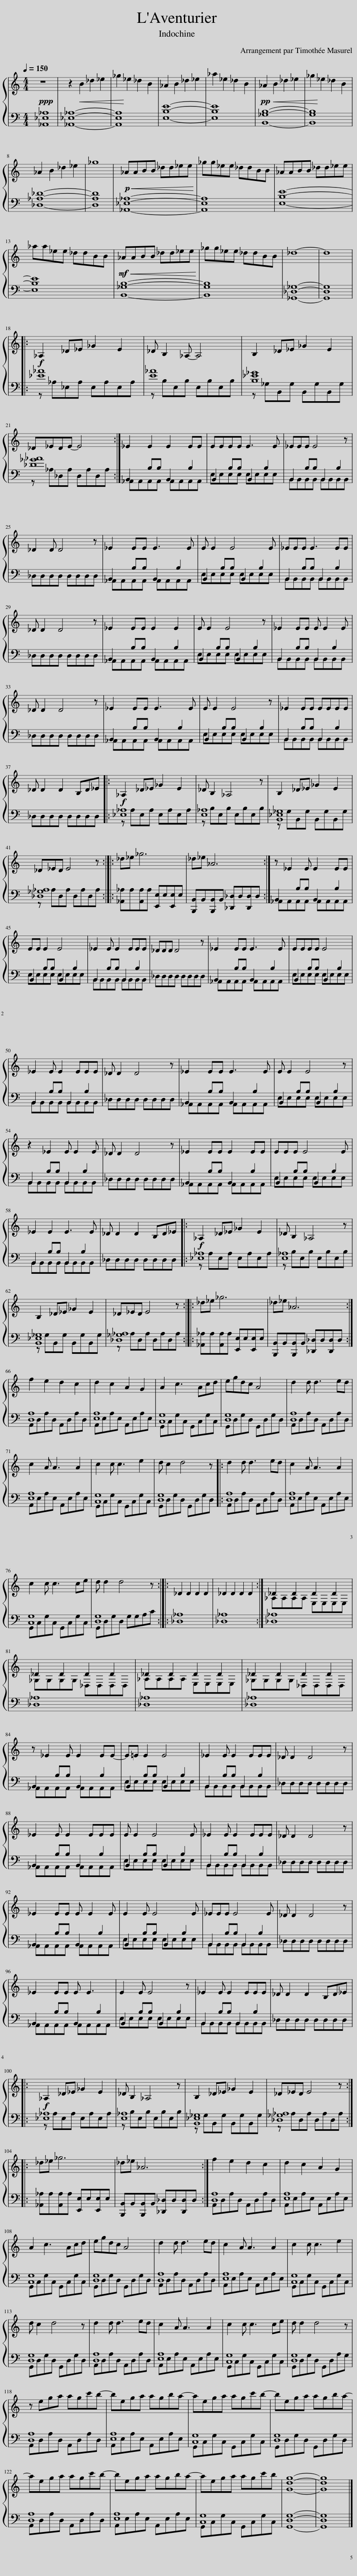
X:1
%%score { ( 1 4 ) | ( 2 3 ) }
L:1/8
Q:1/4=150
M:4/4
I:linebreak $
K:C
V:1 treble
V:4 treble
V:2 bass
V:3 bass
V:1
!ppp! z8 | z2!<(! B2 _d2 _e2 | _g2!<)! _e2 _d2 B2 | _A2 B2 _d2 _e2 | _a2 _e2 _d2 B2 | %5
!pp! _A2!<(! B2 _d2 _e2 | _g2!<)! _e2 _d2 B2 |$ _A2 B2 _d2 _e2 | _g8 |!p!!<(! _AABB _dd_ee!<)! | %10
 _gg_ee _ddBB | _AABB _dd_ee |$ _aa_ee _ddBB |!mf!!<(! _AABB _dd_ee!<)! | _gg_ee _ddBB | %15
 _d8- | d8 |:$!f! _A,2 _D_E _G2 E2 | _D B,2 _A,- A,4 | B,2 _D_E _G2 E2 |$ %20
 _D_EDE- E4 :| _E2 E2 E2 EE | EEEE E3 E | _EEE E4 z |$ _D2 D D4 z | %25
 _E2 EE E3 E | E E2 E4 E | _EEE E3 EE |$ _D D2 D4 z | _E2 EE E2 E2 | %30
 E E2 E4 z | _E2 EE E E2 E |$ _D D2 D4 z | _E2 EE E3 E | E E2 E4 z | %35
 _E2 EE EEEE |$ _D D2 D2 B,D_E |:!f! _A,2 _D_E _G2 E2 | _D B,2 _A,4 z | B,2 _D_E _G2 E2 |$ %40
 _D_ED E4 z :: _d_e _g6 | _d_e _A6 :| z _E2 E E2 EE |$ EE E2 E4 | %45
 _E2 E E2 EEE | _DDD D4 z | _E2 EE E3 E | EEEE E4 |$ _E2 E E2 EEE | %50
 _D D2 D4 z | _E2 EE E3 E | E E2 E4 z |$ z2 _E2 E E2 E | _D D2 D4 z | %55
 _E2 EE E2 EE | EEE E4 E |$ _E2 E2 E3 E | _D D2 D2 B,D_E |:!f! _A,2 _D_E _G2 E2 | %60
 _D B,2 _A,4 z |$ B,2 _D_E _G2 E2 | _D_ED E4 z :: _d_e _g6 | _d_e _A6 :|$ %65
 f2 e2 d2 c2 | d2 c2 A2 G2 | A2 c3 Acd | egdc A4 | d2 d d3 ed |$ %70
 c2 A A3 A2 | c2 c c3 e2 | d c2 d4 z |: d2 d d3 ed | c2 A A3 A2 |$ %75
 c2 c c3 ce | d d2 d4 z :: _D2 D2 D2 D2 | _D2 D2 D2 D2 :| _D2 D2 D2 D2 |$ %80
 _D2 D2 D2 D2 | _D2 D2 D2 D2 | _D2 D2 D2 D2 |$ z _E2 E E2 EE- | E=E E2 E4 | %85
 _E2 E E2 EEE | _D D2 D4 z |$ _E2 E E2 EEE | E E2 E4 E | _E2 E E2 EEE | %90
 _D D2 D4 z |$ _E2 EE E E2 E | E2 E E4 E | _EEE E4 E | _D D2 D4 z |$ %95
 _E2 EE E E3 | E2 E E4 z | _E2 E E2 EEE | _D D2 D2 B,D_E |:$!f! _A,2 _D_E _G2 E2 | %100
 _D B,2 _A,4 z | B,2 _D_E _G2 E2 | _D_ED E4 z ::$ _d_e _g6 | _d_e _A6 :| %105
 f2 e2 d2 c2 | d2 c2 A2 G2 |$ A2 c3 Acd | egdc A4 | d2 d d3 ed | %110
 c2 A A3 A2 | c2 c c3 e2 |$ d c2 d4 z | d2 d d3 ed | c2 A A3 A2 | %115
 c2 c c3 ce | d d2 d4 z |$ z ega agc'b- | bega agba- | aega agc'b- | %120
 bega agba- |$ aega agc'b- | bega agba- | aega agc'b | [Gdg]8- | %125
 [Gdg]8 |] %126
V:2
 [_A,,_E,_A,]8 | [_A,,_E,_A,]8- | [A,,E,A,]8 | [E,B,E]8- | [E,B,E]8 | %5
 [B,,_G,B,]8- | [B,,G,B,]8 |$ [_D,_A,_D]8- | [D,A,D]8 | [_A,,_E,_A,]8- | %10
 [A,,E,A,]8 | [E,B,E]8- |$ [E,B,E]8 | [B,,_G,B,]8- | [B,,G,B,]8 | %15
 [_G,,_D,_G,]8- | [G,,D,G,]8 |:$ [_E_A]8 | [E_A]8 | [B,_E_G]8 |$ %20
 [_D_G_A]8 :| B,,2 B,B, B,,2 B,2 | B,,2 B,B, B,,2 B,2 | B,,2 B,B, B,,2 B,2 |$ _D,D,D,D, D,D,D,D, | %25
 B,,2 B,B, B,,2 B,2 | B,,2 B,B, B,,2 B,2 | B,,2 B,B, B,,2 B,2 |$ _D,D,D,D, D,D,D,D, | B,,2 B,B, B,,2 B,2 | %30
 B,,2 B,B, B,,2 B,2 | B,,2 B,B, B,,2 B,2 |$ _D,D,D,D, D,D,D,D, | B,,2 B,B, B,,2 B,2 | B,,2 B,B, B,,2 B,2 | %35
 B,,2 B,B, B,,2 B,2 |$ _D,D,D,D, D,D,D,D, |: [_E,_A,]8 | [E,_A,]8 | [B,,_E,_G,]8 |$ %40
 [_D,_G,_A,]8 :: [_A,,_A,]A,[A,,A,]A, [E,,E,]E,[E,,E,]E, | [B,,,B,,]B,,[B,,,B,,]B,, [_D,,_D,]D,[D,,D,]D, :| B,,2 B,B, B,,2 B,2 |$ B,,2 B,B, B,,2 B,2 | %45
 B,,2 B,B, B,,2 B,2 | _D,D,D,D, D,D,D,D, | B,,2 B,B, B,,2 B,2 | B,,2 B,B, B,,2 B,2 |$ B,,2 B,B, B,,2 B,2 | %50
 _D,D,D,D, D,D,D,D, | B,,2 B,B, B,,2 B,2 | B,,2 B,B, B,,2 B,2 |$ B,,2 B,B, B,,2 B,2 | _D,D,D,D, D,D,D,D, | %55
 B,,2 B,B, B,,2 B,2 | B,,2 B,B, B,,2 B,2 |$ B,,2 B,B, B,,2 B,2 | _D,D,D,D, D,D,D,D, |: [_E,_A,]8 | %60
 [E,_A,]8 |$ [B,,_E,_G,]8 | [_D,_G,_A,]8 :: [_A,,_A,]A,[A,,A,]A, [E,,E,]E,[E,,E,]E, | [B,,,B,,]B,,[B,,,B,,]B,, [_D,,_D,]D,[D,,D,]D, :|$ %65
 [D,A,]8 | [E,A,]8 | [C,G,]8 | [D,G,]8 | [D,A,]8 |$ %70
 [E,A,]8 | [C,G,]8 | [D,G,]8 |: [D,A,]8 | [E,A,]8 |$ %75
 [C,G,]8 | [D,G,]8 :: [_D,_A,]8 | [_D,_A,]8 :| [_D,_A,]8 |$ %80
 [_D,_A,]8 | [_D,_A,]8 | [_D,_A,]8 |$ B,,2 B,B, B,,2 B,2 | B,,2 B,B, B,,2 B,2 | %85
 B,,2 B,B, B,,2 B,2 | _D,D,D,D, D,D,D,D, |$ B,,2 B,B, B,,2 B,2 | B,,2 B,B, B,,2 B,2 | B,,2 B,B, B,,2 B,2 | %90
 _D,D,D,D, D,D,D,D, |$ B,,2 B,B, B,,2 B,2 | B,,2 B,B, B,,2 B,2 | B,,2 B,B, B,,2 B,2 | _D,D,D,D, D,D,D,D, |$ %95
 B,,2 B,B, B,,2 B,2 | B,,2 B,B, B,,2 B,2 | B,,2 B,B, B,,2 B,2 | _D,D,D,D, D,D,D,D, |:$ [_E,_A,]8 | %100
 [E,_A,]8 | [B,,_E,_G,]8 | [_D,_G,_A,]8 ::$ [_A,,_A,]A,[A,,A,]A, [E,,E,]E,[E,,E,]E, | [B,,,B,,]B,,[B,,,B,,]B,, [_D,,_D,]D,[D,,D,]D, :| %105
 [D,A,]8 | [E,A,]8 |$ [C,G,]8 | [D,G,]8 | [D,A,]8 | %110
 [E,A,]8 | [C,G,]8 |$ [D,G,]8 | [D,A,]8 | [E,A,]8 | %115
 [C,G,]8 | [D,G,]8 |$ [D,A,]8 | [E,A,]8 | [C,G,]8 | %120
 [D,G,]8 |$ [D,A,]8 | [E,A,]8 | [C,G,]8 | [G,,D,G,]8- | %125
 [G,,D,G,]8 |] %126
V:3
 x8 | x8 | x8 | x8 | x8 | %5
 x8 | x8 |$ x8 | x8 | x8 | %10
 x8 | x8 |$ x8 | x8 | x8 | %15
 x8 | x8 |:$ z _A,_E,A, E,A,E,A, | z B,E,B, E,B,E,B, | z _G,B,,G, B,,G,B,,G, |$ %20
 z _A,_D,A, D,A,D,A, :| _A,,A,,A,,A,, A,,A,,A,,A,, | E,E,E,E, E,E,E,E, | B,,B,,B,,B,, B,,B,,B,,B,, |$ x8 | %25
 _A,,A,,A,,A,, A,,A,,A,,A,, | E,E,E,E, E,E,E,E, | B,,B,,B,,B,, B,,B,,B,,B,, |$ x8 | _A,,A,,A,,A,, A,,A,,A,,A,, | %30
 E,E,E,E, E,E,E,E, | B,,B,,B,,B,, B,,B,,B,,B,, |$ x8 | _A,,A,,A,,A,, A,,A,,A,,A,, | E,E,E,E, E,E,E,E, | %35
 B,,B,,B,,B,, B,,B,,B,,B,, |$ x8 |: z _A,_E,A, E,A,E,A, | z B,E,B, E,B,E,B, | z _G,B,,G, B,,G,B,,G, |$ %40
 z _A,_D,A, D,A,D,A, :: x8 | x8 :| _A,,A,,A,,A,, A,,A,,A,,A,, |$ E,E,E,E, E,E,E,E, | %45
 B,,B,,B,,B,, B,,B,,B,,B,, | x8 | _A,,A,,A,,A,, A,,A,,A,,A,, | E,E,E,E, E,E,E,E, |$ B,,B,,B,,B,, B,,B,,B,,B,, | %50
 x8 | _A,,A,,A,,A,, A,,A,,A,,A,, | E,E,E,E, E,E,E,E, |$ B,,B,,B,,B,, B,,B,,B,,B,, | x8 | %55
 _A,,A,,A,,A,, A,,A,,A,,A,, | E,E,E,E, E,E,E,E, |$ B,,B,,B,,B,, B,,B,,B,,B,, | x8 |: z _A,_E,A, E,A,E,A, | %60
 z B,E,B, E,B,E,B, |$ z _G,B,,G, B,,G,B,,G, | z _A,_D,A, D,A,D,A, :: x8 | x8 :|$ %65
 A,,D,A,D, A,,D,A,D, | A,,E,A,E, A,,E,A,E, | G,,C,G,C, G,,C,G,C, | G,,D,G,D, G,,D,G,D, | A,,D,A,D, A,,D,A,D, |$ %70
 A,,E,A,E, A,,E,A,E, | G,,C,G,C, G,,C,G,C, | G,,D,G,D, G,,D,G,D, |: A,,D,A,D, A,,D,A,D, | A,,E,A,E, A,,E,A,E, |$ %75
 G,,C,G,C, G,,C,G,C, | G,,D,G,D, G,G,A,C :: x8 | x8 :| x8 |$ %80
 x8 | x8 | x8 |$ _A,,A,,A,,A,, A,,A,,A,,A,, | E,E,E,E, E,E,E,E, | %85
 B,,B,,B,,B,, B,,B,,B,,B,, | x8 |$ _A,,A,,A,,A,, A,,A,,A,,A,, | E,E,E,E, E,E,E,E, | B,,B,,B,,B,, B,,B,,B,,B,, | %90
 x8 |$ _A,,A,,A,,A,, A,,A,,A,,A,, | E,E,E,E, E,E,E,E, | B,,B,,B,,B,, B,,B,,B,,B,, | x8 |$ %95
 _A,,A,,A,,A,, A,,A,,A,,A,, | E,E,E,E, E,E,E,E, | B,,B,,B,,B,, B,,B,,B,,B,, | x8 |:$ z _A,_E,A, E,A,E,A, | %100
 z B,E,B, E,B,E,B, | z _G,B,,G, B,,G,B,,G, | z _A,_D,A, D,A,D,A, ::$ x8 | x8 :| %105
 A,,D,A,D, A,,D,A,D, | A,,E,A,E, A,,E,A,E, |$ G,,C,G,C, G,,C,G,C, | G,,D,G,D, G,,D,G,D, | A,,D,A,D, A,,D,A,D, | %110
 A,,E,A,E, A,,E,A,E, | G,,C,G,C, G,,C,G,C, |$ G,,D,G,D, G,,D,G,D, | A,,D,A,D, A,,D,A,D, | A,,E,A,E, A,,E,A,E, | %115
 G,,C,G,C, G,,C,G,C, | G,,D,G,D, G,,D,A,G, |$ A,,D,A,D, A,,D,A,D, | A,,E,A,E, A,,E,A,E, | G,,C,G,C, G,,C,G,C, | %120
 G,,D,G,D, G,,D,G,D, |$ A,,D,A,D, A,,D,A,D, | A,,E,A,E, A,,E,A,E, | G,,C,G,C, G,,C,G,C, | x8 | %125
 x8 |] %126
V:4
 x8 | x8 | x8 | x8 | x8 | %5
 x8 | x8 |$ x8 | x8 | x8 | %10
 x8 | x8 |$ x8 | x8 | x8 | %15
 x8 | x8 |:$ x8 | x8 | x8 |$ %20
 x8 :| x8 | x8 | x8 |$ x8 | %25
 x8 | x8 | x8 |$ x8 | x8 | %30
 x8 | x8 |$ x8 | x8 | x8 | %35
 x8 |$ x8 |: x8 | x8 | x8 |$ %40
 x8 :: x8 | x8 :| x8 |$ x8 | %45
 x8 | x8 | x8 | x8 |$ x8 | %50
 x8 | x8 | x8 |$ x8 | x8 | %55
 x8 | x8 |$ x8 | x8 |: x8 | %60
 x8 |$ x8 | x8 :: x8 | x8 :|$ %65
 x8 | x8 | x8 | x8 | x8 |$ %70
 x8 | x8 | x8 |: x8 | x8 |$ %75
 x8 | x8 :: x8 | x8 :| _A,A,A,A, E,E,E,E, |$ %80
 _G,G,G,G, _D,D,D,D, | _A,A,A,A, E,E,E,E, | _G,G,G,G, _D,D,D,D, |$ x8 | x8 | %85
 x8 | x8 |$ x8 | x8 | x8 | %90
 x8 |$ x8 | x8 | x8 | x8 |$ %95
 x8 | x8 | x8 | x8 |:$ x8 | %100
 x8 | x8 | x8 ::$ x8 | x8 :| %105
 x8 | x8 |$ x8 | x8 | x8 | %110
 x8 | x8 |$ x8 | x8 | x8 | %115
 x8 | x8 |$ x8 | x8 | x8 | %120
 x8 |$ x8 | x8 | x8 | x8 | %125
 x8 |] %126
